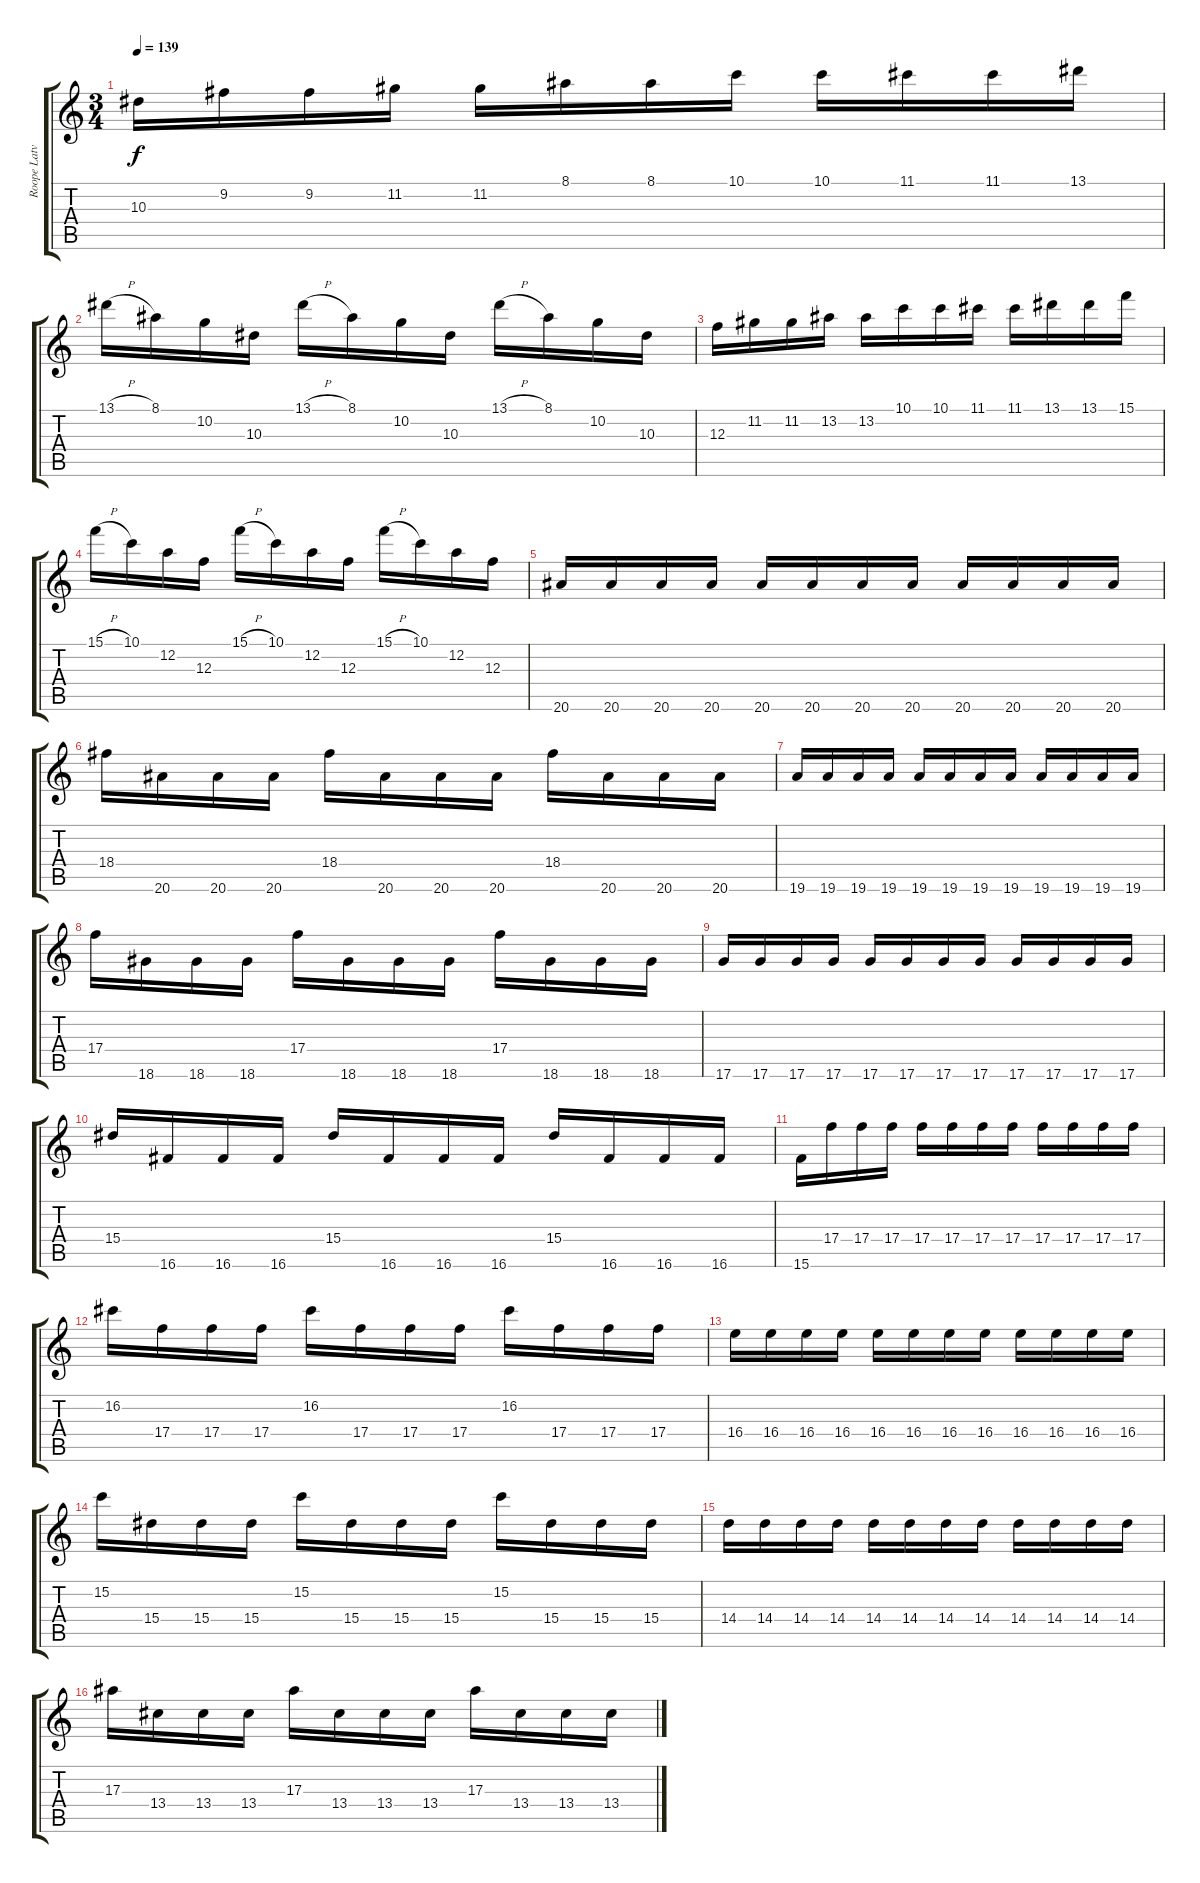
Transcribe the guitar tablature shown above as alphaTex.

\track ("Roope Latvala" "Roope Latv") {instrument distortionguitar}
\staff {score tabs}
\tuning (D4 A3 F3 C3 G2 D2) {hide}
\ts (3 4)
\tempo 139
\clef g2
\ks c
10.3.16{dy f} 9.2.16 9.2.16 11.2.16 11.2.16 8.1.16 8.1.16 10.1.16 10.1.16 11.1.16 11.1.16 13.1.16 |
13.1{h}.16 8.1.16 10.2.16 10.3.16 13.1{h}.16 8.1.16 10.2.16 10.3.16 13.1{h}.16 8.1.16 10.2.16 10.3.16 |
12.3.16 11.2.16 11.2.16 13.2.16 13.2.16 10.1.16 10.1.16 11.1.16 11.1.16 13.1.16 13.1.16 15.1.16 |
15.1{h}.16 10.1.16 12.2.16 12.3.16 15.1{h}.16 10.1.16 12.2.16 12.3.16 15.1{h}.16 10.1.16 12.2.16 12.3.16 |
20.6.16 20.6.16 20.6.16 20.6.16 20.6.16 20.6.16 20.6.16 20.6.16 20.6.16 20.6.16 20.6.16 20.6.16 |
18.4.16 20.6.16 20.6.16 20.6.16 18.4.16 20.6.16 20.6.16 20.6.16 18.4.16 20.6.16 20.6.16 20.6.16 |
19.6.16 19.6.16 19.6.16 19.6.16 19.6.16 19.6.16 19.6.16 19.6.16 19.6.16 19.6.16 19.6.16 19.6.16 |
17.4.16 18.6.16 18.6.16 18.6.16 17.4.16 18.6.16 18.6.16 18.6.16 17.4.16 18.6.16 18.6.16 18.6.16 |
17.6.16 17.6.16 17.6.16 17.6.16 17.6.16 17.6.16 17.6.16 17.6.16 17.6.16 17.6.16 17.6.16 17.6.16 |
15.4.16 16.6.16 16.6.16 16.6.16 15.4.16 16.6.16 16.6.16 16.6.16 15.4.16 16.6.16 16.6.16 16.6.16 |
15.6.16 17.4.16 17.4.16 17.4.16 17.4.16 17.4.16 17.4.16 17.4.16 17.4.16 17.4.16 17.4.16 17.4.16 |
16.2.16 17.4.16 17.4.16 17.4.16 16.2.16 17.4.16 17.4.16 17.4.16 16.2.16 17.4.16 17.4.16 17.4.16 |
16.4.16 16.4.16 16.4.16 16.4.16 16.4.16 16.4.16 16.4.16 16.4.16 16.4.16 16.4.16 16.4.16 16.4.16 |
15.2.16 15.4.16 15.4.16 15.4.16 15.2.16 15.4.16 15.4.16 15.4.16 15.2.16 15.4.16 15.4.16 15.4.16 |
14.4.16 14.4.16 14.4.16 14.4.16 14.4.16 14.4.16 14.4.16 14.4.16 14.4.16 14.4.16 14.4.16 14.4.16 |
17.3.16 13.4.16 13.4.16 13.4.16 17.3.16 13.4.16 13.4.16 13.4.16 17.3.16 13.4.16 13.4.16 13.4.16
